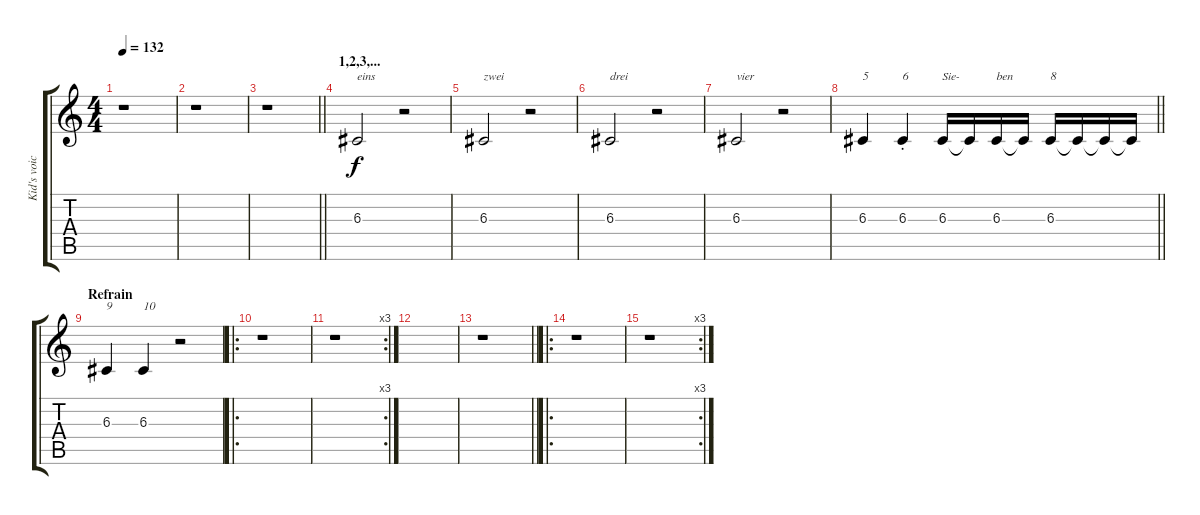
\track ("Kid's voice" "Kid's voic") {instrument oboe}
\staff {score tabs}
\tuning (E4 B3 G3 D3 A2 E2) {hide}
\ts (4 4)
\tempo 132
\clef g2
\ks c
r.1{dy f} |
r.1 |
\barLineRight lightlight
r.1 |
\section ("" "1,2,3,...")
6.3.2{txt "eins"} r.2 |
6.3.2{txt "zwei"} r.2 |
6.3.2{txt "drei"} r.2 |
6.3.2{txt "vier"} r.2 |
\barLineRight lightlight
6.3.4{txt "5"} 6.3{st}.4{txt "6"} 6.3.16{txt "Sie-"} 6.3{t}.16 6.3.16{txt "ben"} 6.3{t}.16 6.3.16{txt "8"} 6.3{t}.16 6.3{t}.16 6.3{t}.16 |
\section ("" "Refrain")
6.3.4{txt "9"} 6.3.4{txt "10"} r.2 |
\ro
r.1 |
\rc 3
r.1 |
|
\barLineRight lightlight
r.1 |
\ro
r.1 |
\rc 3
r.1
